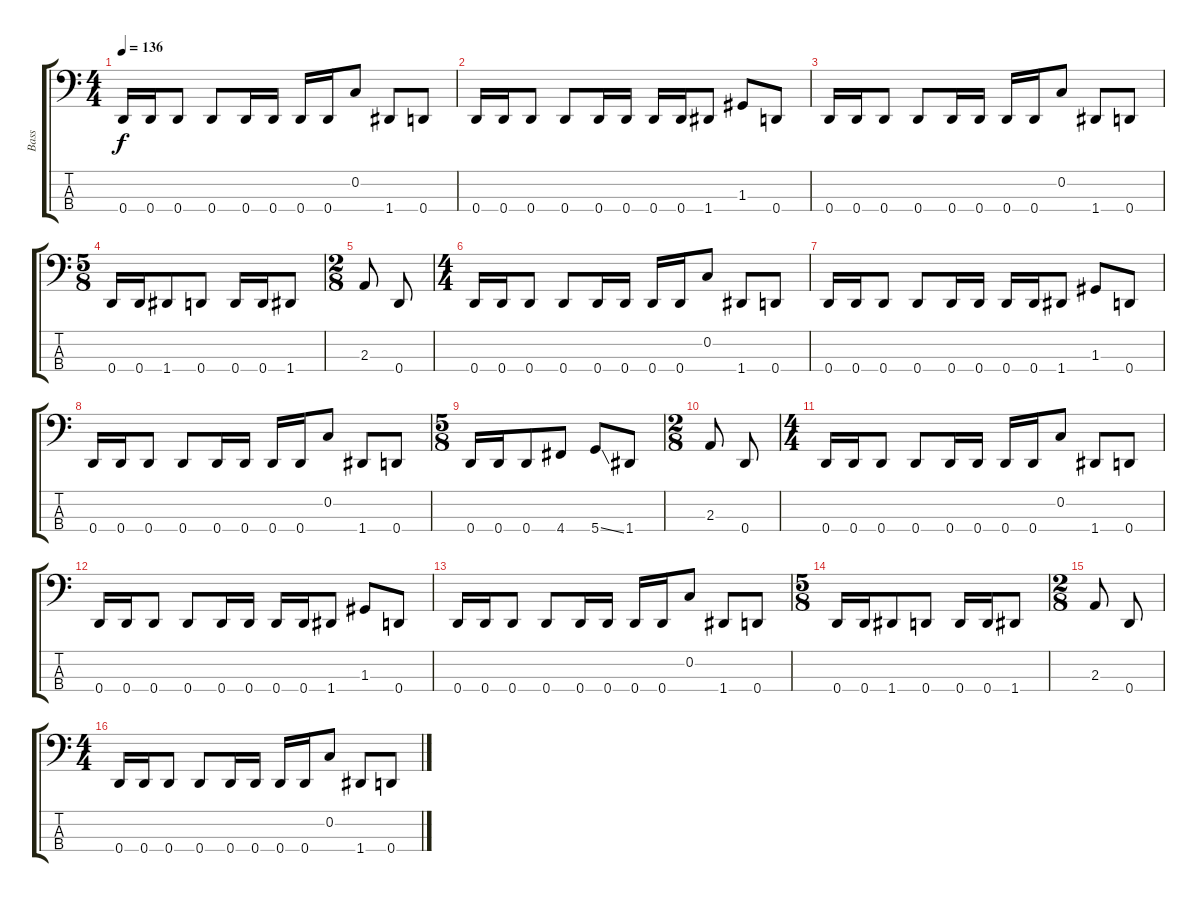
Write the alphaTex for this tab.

\track ("Bass" "Bass") {instrument electricbassfinger}
\staff {score tabs}
\tuning (F2 C2 G1 D1) {hide}
\ts (4 4)
\tempo 136
\clef f4
\ks c
0.4.16{dy f} 0.4.16 0.4.8 0.4.8 0.4.16 0.4.16 0.4.16 0.4.16 0.2.8 1.4.8 0.4.8 |
0.4.16 0.4.16 0.4.8 0.4.8 0.4.16 0.4.16 0.4.16 0.4.16 1.4.8 1.3.8 0.4.8 |
0.4.16 0.4.16 0.4.8 0.4.8 0.4.16 0.4.16 0.4.16 0.4.16 0.2.8 1.4.8 0.4.8 |
\ts (5 8)
0.4.16 0.4.16 1.4.8 0.4.8 0.4.16 0.4.16 1.4.8 |
\ts (2 8)
2.3.8 0.4.8 |
\ts (4 4)
0.4.16 0.4.16 0.4.8 0.4.8 0.4.16 0.4.16 0.4.16 0.4.16 0.2.8 1.4.8 0.4.8 |
0.4.16 0.4.16 0.4.8 0.4.8 0.4.16 0.4.16 0.4.16 0.4.16 1.4.8 1.3.8 0.4.8 |
0.4.16 0.4.16 0.4.8 0.4.8 0.4.16 0.4.16 0.4.16 0.4.16 0.2.8 1.4.8 0.4.8 |
\ts (5 8)
0.4.16 0.4.16 0.4.8 4.4.8 5.4{ss}.8 1.4.8 |
\ts (2 8)
2.3.8 0.4.8 |
\ts (4 4)
0.4.16 0.4.16 0.4.8 0.4.8 0.4.16 0.4.16 0.4.16 0.4.16 0.2.8 1.4.8 0.4.8 |
0.4.16 0.4.16 0.4.8 0.4.8 0.4.16 0.4.16 0.4.16 0.4.16 1.4.8 1.3.8 0.4.8 |
0.4.16 0.4.16 0.4.8 0.4.8 0.4.16 0.4.16 0.4.16 0.4.16 0.2.8 1.4.8 0.4.8 |
\ts (5 8)
0.4.16 0.4.16 1.4.8 0.4.8 0.4.16 0.4.16 1.4.8 |
\ts (2 8)
2.3.8 0.4.8 |
\ts (4 4)
0.4.16 0.4.16 0.4.8 0.4.8 0.4.16 0.4.16 0.4.16 0.4.16 0.2.8 1.4.8 0.4.8
